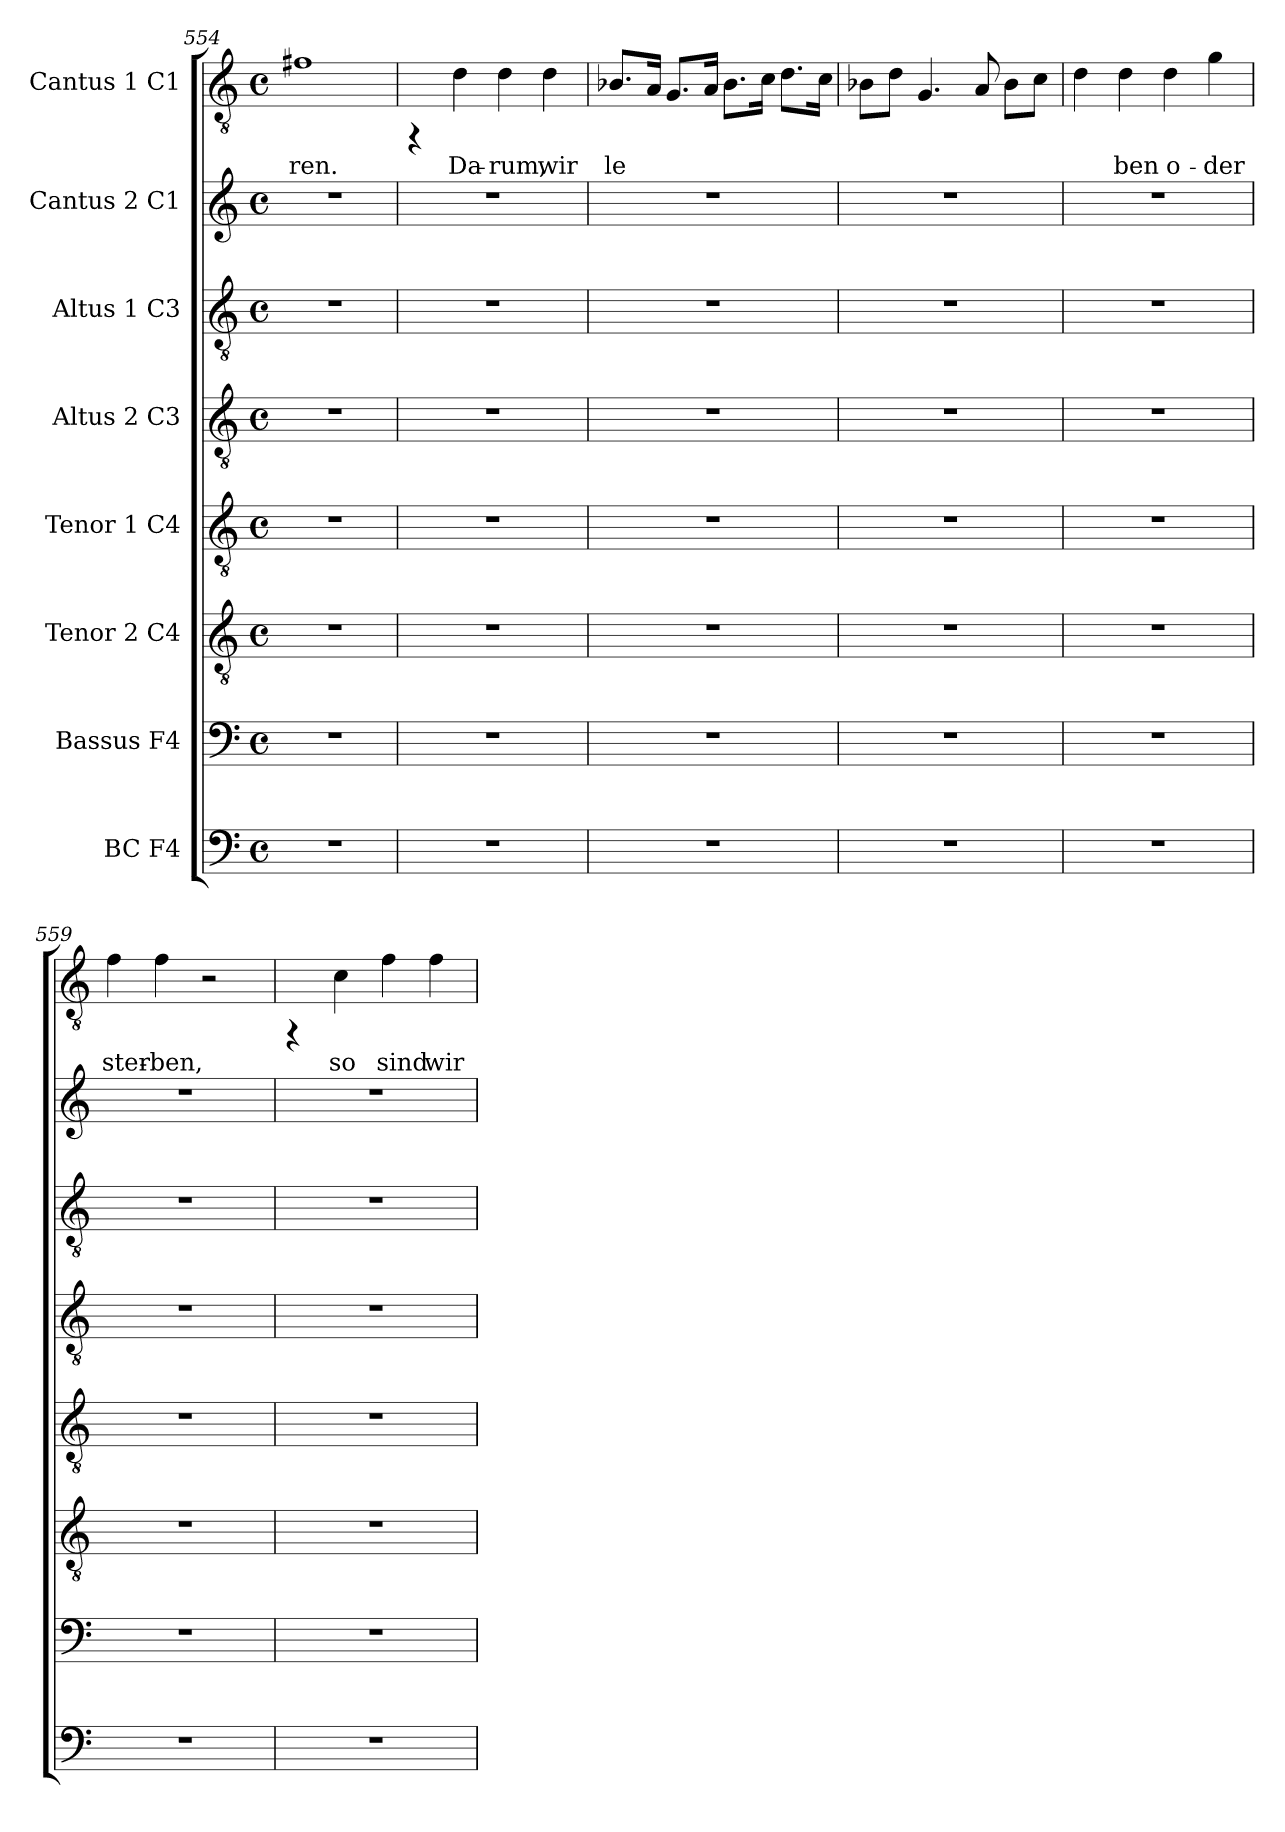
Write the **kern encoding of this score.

**kern	**kern	**kern	**kern	**kern	**kern	**kern	**kern	**text
*part8	*part7	*part6	*part5	*part4	*part3	*part2	*part1	*part1
*staff8	*staff7	*staff6	*staff5	*staff4	*staff3	*staff2	*staff1	*staff1
*I"BC  F4	*I"Bassus  F4	*I"Tenor 2  C4	*I"Tenor 1  C4	*I"Altus 2  C3	*I"Altus 1  C3	*I"Cantus 2  C1	*I"Cantus 1  C1	*
!!LO:PB:g=z
*clefF4	*clefF4	*clefGv2	*clefGv2	*clefGv2	*clefGv2	*clefG2	*clefGv2	*
*k[]	*k[]	*k[]	*k[]	*k[]	*k[]	*k[]	*k[]	*
*C:	*C:	*C:	*C:	*C:	*C:	*C:	*C:	*
*M4/4	*M4/4	*M4/4	*M4/4	*M4/4	*M4/4	*M4/4	*M4/4	*
*met(c)	*met(c)	*met(c)	*met(c)	*met(c)	*met(c)	*met(c)	*met(c)	*
=554	=554	=554	=554	=554	=554	=554	=554	=554
!	!	!	!	!	!	!	!	!LO:LY:b:cj
1r	1r	1r	1r	1r	1r	1r	1f#X	-ren.
=555	=555	=555	=555	=555	=555	=555	=555	=555
1r	1r	1r	1r	1r	1r	1r	4rFF	.
!	!	!	!	!	!	!	!	!LO:LY:b:cj
.	.	.	.	.	.	.	4d\	Da-
!	!	!	!	!	!	!	!	!LO:LY:b:cj
.	.	.	.	.	.	.	4d\	-rum,
!	!	!	!	!	!	!	!	!LO:LY:b:cj
.	.	.	.	.	.	.	4d\	wir
=556	=556	=556	=556	=556	=556	=556	=556	=556
!	!	!	!	!	!	!	!	!LO:LY:b:cj
1r	1r	1r	1r	1r	1r	1r	8.B-X/L	le-
!	!	!	!	!	!	!	!	!LO:LY:b:cj
.	.	.	.	.	.	.	16A/J	--
!	!	!	!	!	!	!	!	!LO:LY:b:cj
.	.	.	.	.	.	.	8.G/L	--
!	!	!	!	!	!	!	!	!LO:LY:b:cj
.	.	.	.	.	.	.	16A/J	--
!	!	!	!	!	!	!	!	!LO:LY:b:cj
.	.	.	.	.	.	.	8.B-\L	--
!	!	!	!	!	!	!	!	!LO:LY:b:cj
.	.	.	.	.	.	.	16c\J	--
!	!	!	!	!	!	!	!	!LO:LY:b:cj
.	.	.	.	.	.	.	8.d\L	--
!	!	!	!	!	!	!	!	!LO:LY:b:cj
.	.	.	.	.	.	.	16c\J	--
=557	=557	=557	=557	=557	=557	=557	=557	=557
!	!	!	!	!	!	!	!	!LO:LY:b:cj
1r	1r	1r	1r	1r	1r	1r	8B-X\L	--
!	!	!	!	!	!	!	!	!LO:LY:b:cj
.	.	.	.	.	.	.	8d\J	--
!	!	!	!	!	!	!	!	!LO:LY:b:cj
.	.	.	.	.	.	.	4.G/	--
!	!	!	!	!	!	!	!	!LO:LY:b:cj
.	.	.	.	.	.	.	8A/	--
!	!	!	!	!	!	!	!	!LO:LY:b:cj
.	.	.	.	.	.	.	8B-\L	--
!	!	!	!	!	!	!	!	!LO:LY:b:cj
.	.	.	.	.	.	.	8c\J	--
=558	=558	=558	=558	=558	=558	=558	=558	=558
!	!	!	!	!	!	!	!	!LO:LY:b:cj
1r	1r	1r	1r	1r	1r	1r	4d\	--
!	!	!	!	!	!	!	!	!LO:LY:b:cj
.	.	.	.	.	.	.	4d\	-ben
!	!	!	!	!	!	!	!	!LO:LY:b:cj
.	.	.	.	.	.	.	4d\	o-
!	!	!	!	!	!	!	!	!LO:LY:b:cj
.	.	.	.	.	.	.	4g\	-der
=559	=559	=559	=559	=559	=559	=559	=559	=559
!	!	!	!	!	!	!	!	!LO:LY:b:cj
1r	1r	1r	1r	1r	1r	1r	4f\	ster-
!	!	!	!	!	!	!	!	!LO:LY:b:cj
.	.	.	.	.	.	.	4f\	-ben,
.	.	.	.	.	.	.	2r	.
=560	=560	=560	=560	=560	=560	=560	=560	=560
1r	1r	1r	1r	1r	1r	1r	4rFF	.
!	!	!	!	!	!	!	!	!LO:LY:b:cj
.	.	.	.	.	.	.	4c\	so
!	!	!	!	!	!	!	!	!LO:LY:b:cj
.	.	.	.	.	.	.	4f\	sind
!	!	!	!	!	!	!	!	!LO:LY:b:cj
.	.	.	.	.	.	.	4f\	wir
=	=	=	=	=	=	=	=	=
*-	*-	*-	*-	*-	*-	*-	*-	*-
